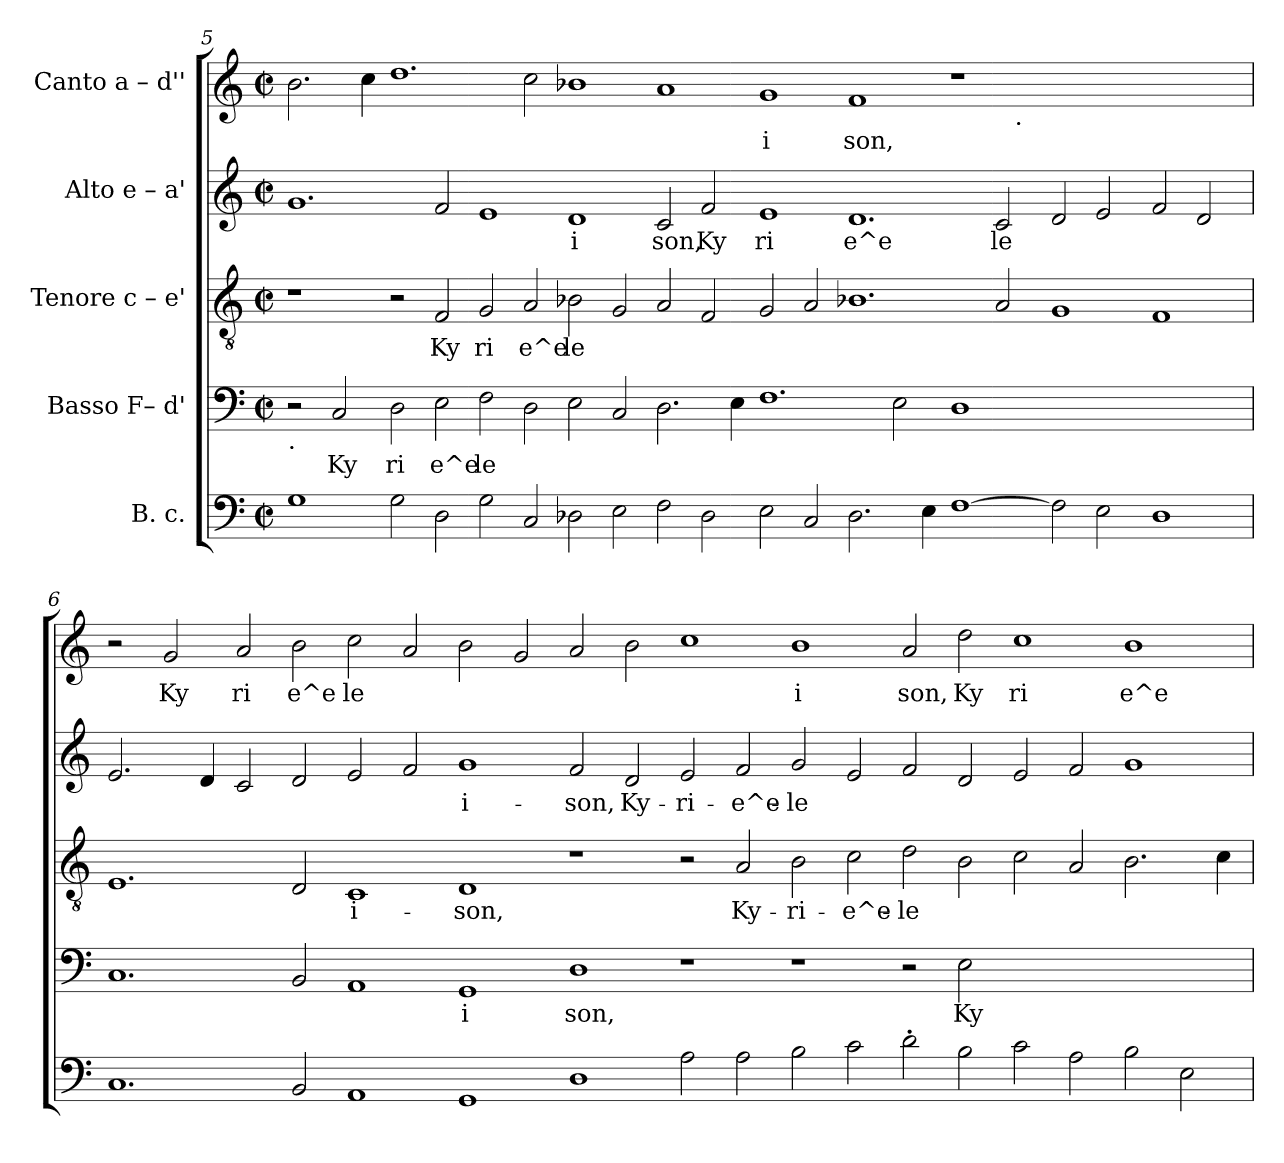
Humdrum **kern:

**kern	**kern	**text	**kern	**text	**kern	**text	**kern	**text
*part5	*part4	*part4	*part3	*part3	*part2	*part2	*part1	*part1
*staff5	*staff4	*staff4	*staff3	*staff3	*staff2	*staff2	*staff1	*staff1
*I"B. c.	*I"Basso  F– d'	*	*I"Tenore  c – e'	*	*I"Alto  e – a'	*	*I"Canto  a – d''	*
!!LO:LB:g=z
*clefF4	*clefF4	*	*clefGv2	*	*clefG2	*	*clefG2	*
*k[]	*k[]	*	*k[]	*	*k[]	*	*k[]	*
*C:	*C:	*	*C:	*	*C:	*	*C:	*
*M2/2	*M2/2	*	*M2/2	*	*M2/2	*	*M2/2	*
*met(c|)	*met(c|)	*	*met(c|)	*	*met(c|)	*	*met(c|)	*
=5	=5	=5	=5	=5	=5	=5	=5	=5
!	!LO:TX:b:t=.	!	!	!	!	!	!	!
!	!	!	!	!	!	!LO:LY:b:cj	!	!LO:LY:b:cj
*	*	*	*	*	*	*	*^	*
1G	2r	.	1r	.	1.g	--	2.b\	1ryy	.
!	!	!LO:LY:b:cj	!	!	!	!	!	!	!
.	2C/	Ky	.	.	.	.	.	.	.
!	!	!	!	!	!	!	!	!	!LO:LY:b:cj
.	.	.	.	.	.	.	4cc\	.	.
!	!	!LO:LY:b:cj	!	!	!	!	!	!	!LO:LY:b:cj
2G\	2D\	ri	2r	.	.	.	1.dd	1ryy	.
!	!	!LO:LY:b:cj	!	!LO:LY:b:cj	!	!LO:LY:b:cj	!	!	!
2D\	2E\	e^e	2F/	Ky	2f/	--	.	.	.
!	!	!LO:LY:b:cj	!	!LO:LY:b:cj	!	!LO:LY:b:cj	!	!	!
2G\	2F\	le	2G/	ri	1e	--	.	1ryy	.
!	!	!LO:LY:b:cj	!	!LO:LY:b:cj	!	!	!	!	!LO:LY:b:cj
2C/	2D\	.	2A/	e^e	.	.	2cc\	.	.
!	!	!LO:LY:b:cj	!	!LO:LY:b:cj	!	!LO:LY:b:cj	!	!	!LO:LY:b:cj
2D-\	2E\	.	2B-X\	le	1d	-i	1b-X	1ryy	.
!	!	!LO:LY:b:cj	!	!LO:LY:b:cj	!	!	!	!	!
2E\	2C/	.	2G/	.	.	.	.	.	.
!	!	!LO:LY:b:cj	!	!LO:LY:b:cj	!	!LO:LY:b:cj	!	!	!LO:LY:b:cj
2F\	2.D\	.	2A/	.	2c/	son,	1a	1ryy	.
!	!	!	!	!LO:LY:b:cj	!	!LO:LY:b:cj	!	!	!
2D-\	.	.	2F/	.	2f/	Ky	.	.	.
!	!	!LO:LY:b:cj	!	!	!	!	!	!	!
.	4E\	.	.	.	.	.	.	.	.
!	!	!LO:LY:b:cj	!	!LO:LY:b:cj	!	!LO:LY:b:cj	!	!	!LO:LY:b:cj
2E\	1.F	.	2G/	.	1e	ri	1g	1ryy	i
!	!	!	!	!LO:LY:b:cj	!	!	!	!	!
2C/	.	.	2A/	.	.	.	.	.	.
!	!	!	!	!LO:LY:b:cj	!	!LO:LY:b:cj	!	!	!LO:LY:b:cj
2.D-\	.	.	1.B-X	.	1.d	e^e	1f	1ryy	son,
!	!	!LO:LY:b:cj	!	!	!	!	!	!	!
.	2E\	.	.	.	.	.	.	.	.
4E\	.	.	.	.	.	.	.	.	.
!	!	!LO:LY:b:cj	!	!	!	!	!	!	!
[>1F	1D	.	.	.	.	.	1r	2ryy	.
!	!	!	!	!LO:LY:b:cj	!	!LO:LY:b:cj	!	!	!
.	.	.	2A/	.	2c/	le	.	8ryy	.
!	!	!	!	!	!	!	!	!LO:TX:b:t=.	!
.	.	.	.	.	.	.	.	1ryy	.
!	!	!	!	!LO:LY:b:cj	!	!LO:LY:b:cj	!	!	!
2F\]	0ryy	.	1G	.	2d/	.	0ryy	.	.
!	!	!	!	!	!	!LO:LY:b:cj	!	!	!
2E\	.	.	.	.	2e/	.	.	.	.
.	.	.	.	.	.	.	.	1ryy	.
!	!	!	!	!LO:LY:b:cj	!	!LO:LY:b:cj	!	!	!
1D-	.	.	1F	.	2f/	.	.	.	.
!	!	!	!	!	!	!LO:LY:b:cj	!	!	!
.	.	.	.	.	2d/	.	.	.	.
.	.	.	.	.	.	.	.	4.ryy	.
!!LO:PB:g=z
=6	=6	=6	=6	=6	=6	=6	=6	=6	=6
!	!	!LO:LY:b:cj	!	!LO:LY:b:cj	!	!LO:LY:b:cj	!	!	!
*	*	*	*	*	*	*	*v	*v	*
1.C	1.C	.	1.E	.	2.e/	.	2r	.
!	!	!	!	!	!	!	!	!LO:LY:b:cj
.	.	.	.	.	.	.	2g/	Ky
!	!	!	!	!	!	!LO:LY:b:cj	!	!
.	.	.	.	.	4d/	.	.	.
!	!	!	!	!	!	!LO:LY:b:cj	!	!LO:LY:b:cj
.	.	.	.	.	2c/	.	2a/	ri
!	!	!LO:LY:b:cj	!	!LO:LY:b:cj	!	!LO:LY:b:cj	!	!LO:LY:b:cj
2BB/	2BB/	.	2D/	.	2d/	.	2b\	e^e
!	!	!LO:LY:b:cj	!	!LO:LY:b:cj	!	!LO:LY:b:cj	!	!LO:LY:b:cj
1AA	1AA	.	1C	i-	2e/	.	2cc\	le
!	!	!	!	!	!	!LO:LY:b:cj	!	!LO:LY:b:cj
.	.	.	.	.	2f/	.	2a/	.
!	!	!LO:LY:b:cj	!	!LO:LY:b:cj	!	!LO:LY:b:cj	!	!LO:LY:b:cj
1GG	1GG	i	1D	-son,	1g	i-	2b\	.
!	!	!	!	!	!	!	!	!LO:LY:b:cj
.	.	.	.	.	.	.	2g/	.
!	!	!LO:LY:b:cj	!	!	!	!LO:LY:b:cj	!	!LO:LY:b:cj
1D	1D	son,	1r	.	2f/	-son,	2a/	.
!	!	!	!	!	!	!LO:LY:b:cj	!	!LO:LY:b:cj
.	.	.	.	.	2d/	Ky-	2b\	.
!	!	!	!	!	!	!LO:LY:b:cj	!	!LO:LY:b:cj
2A\	1r	.	2r	.	2e/	-ri-	1cc	.
!	!	!	!	!LO:LY:b:cj	!	!LO:LY:b:cj	!	!
2A\	.	.	2A/	Ky-	2f/	-e^e-	.	.
!	!	!	!	!LO:LY:b:cj	!	!LO:LY:b:cj	!	!LO:LY:b:cj
2B\	1r	.	2B\	-ri-	2g/	-le-	1b	i
!	!	!	!	!LO:LY:b:cj	!	!LO:LY:b:cj	!	!
2c\	.	.	2c\	-e^e-	2e/	--	.	.
!	!	!	!	!LO:LY:b:cj	!	!LO:LY:b:cj	!	!LO:LY:b:cj
2d'>\	2r	.	2d\	-le-	2f/	--	2a/	son,
!	!	!LO:LY:b:cj	!	!LO:LY:b:cj	!	!LO:LY:b:cj	!	!LO:LY:b:cj
2B\	2E\	Ky	2B\	--	2d/	--	2dd\	Ky
!	!	!	!	!LO:LY:b:cj	!	!LO:LY:b:cj	!	!LO:LY:b:cj
2c\	0ryy	.	2c\	--	2e/	--	1cc	ri
!	!	!	!	!LO:LY:b:cj	!	!LO:LY:b:cj	!	!
2A\	.	.	2A/	--	2f/	--	.	.
!	!	!	!	!LO:LY:b:cj	!	!LO:LY:b:cj	!	!LO:LY:b:cj
2B\	.	.	2.B\	--	1g	--	1b	e^e
2E\	.	.	.	.	.	.	.	.
!	!	!	!	!LO:LY:b:cj	!	!	!	!
.	.	.	4c\	--	.	.	.	.
=	=	=	=	=	=	=	=	=
*-	*-	*-	*-	*-	*-	*-	*-	*-
